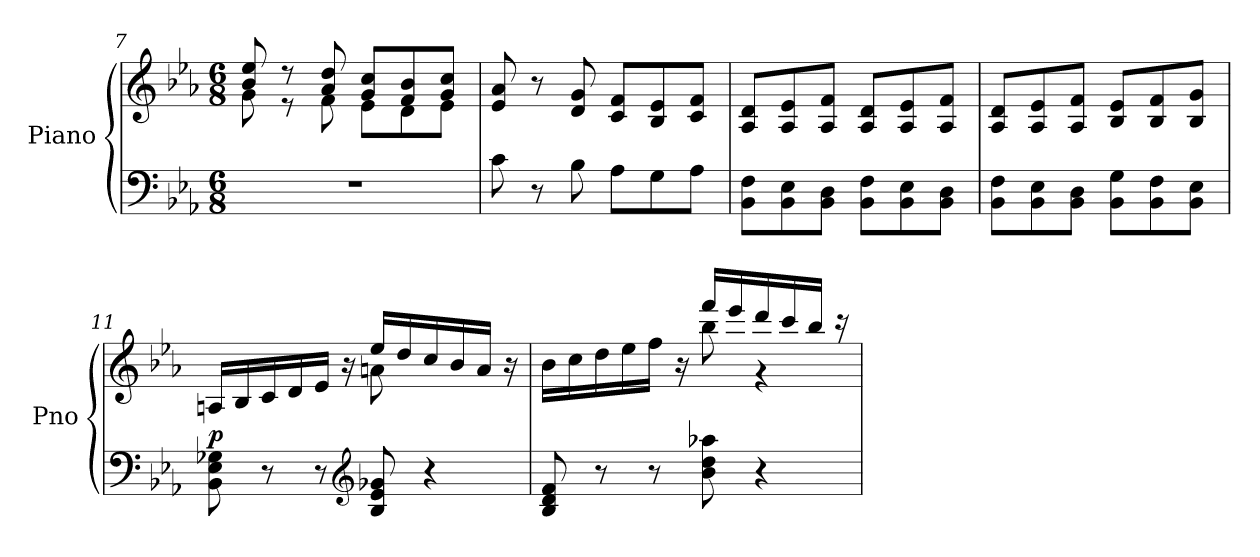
**kern	**kern	**dynam
*part1	*part1	*part1
*staff2	*staff1	*staff1/2
*I"Piano	*	*
*I'Pno	*	*
*clefF4	*clefG2	*
*k[b-e-a-]	*k[b-e-a-]	*
*M6/8	*M6/8	*
=7	=7	=7
*	*^	*
2.r	8b-/ 8ee-/	8g\	.
.	8r	8r	.
.	8a-/ 8dd/	8f\	.
.	8g/ 8cc/L	8e-\L	.
.	8f/ 8b-/	8d\	.
.	8g/ 8cc/J	8e-\J	.
*	*v	*v	*
=8	=8	=8
8c\	8e-/ 8a-/	.
8r	8r	.
8B-\	8d/ 8g/	.
8A-\L	8c/ 8f/L	.
8G\	8B-/ 8e-/	.
8A-\J	8c/ 8f/J	.
=9	=9	=9
8BB-\ 8F\L	8A-/ 8d/L	.
8BB-\ 8E-\	8A-/ 8e-/	.
8BB-\ 8D\J	8A-/ 8f/J	.
8BB-\ 8F\L	8A-/ 8d/L	.
8BB-\ 8E-\	8A-/ 8e-/	.
8BB-\ 8D\J	8A-/ 8f/J	.
=10	=10	=10
8BB-\ 8F\L	8A-/ 8d/L	.
8BB-\ 8E-\	8A-/ 8e-/	.
8BB-\ 8D\J	8A-/ 8f/J	.
8BB-\ 8G\L	8B-/ 8e-/L	.
8BB-\ 8F\	8B-/ 8f/	.
8BB-\ 8E-\J	8B-/ 8g/J	.
!!LO:LB:g=z
=11	=11	=11
*	*^	*
!	!	!	!LO:DY:a=2
8BB-\ 8E-\ 8G-X\	16An/LL	4rAyy	p
.	16B-/	.	.
8r	16c/	.	.
.	16d/	.	.
8r	16e-/JJ	8reyy	.
.	16r	.	.
*clefG2	*	*	*
8B-/ 8e-/ 8g-X/	16ee-/LL	8an\	.
.	16dd/	.	.
4r	16cc/	4ryy	.
.	16b-/	.	.
.	16a/JJ	.	.
.	16r	.	.
=12	=12	=12	=12
8B-/ 8d/ 8f/	16b-\LL	4ryy	.
.	16cc\	.	.
8r	16dd\	.	.
.	16ee-\	.	.
8r	16ff\JJ	8ryy	.
.	16r	.	.
8b-\ 8dd\ 8aa-X\	16fff/LL	8bb-\	.
.	16eee-/	.	.
4r	16ddd/	4r	.
.	16ccc/	.	.
.	16bb-/JJ	.	.
.	16r	.	.
*	*v	*v	*
=	=	=
*-	*-	*-
